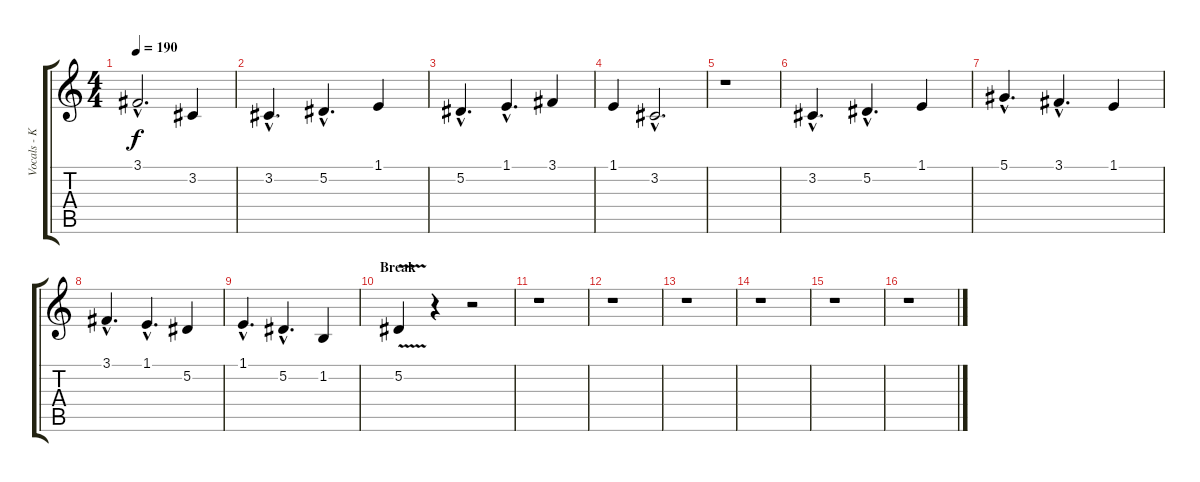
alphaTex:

\track ("Vocals - Kai Hansen" "Vocals - K") {instrument choiraahs}
\staff {score tabs}
\tuning (Eb4 Bb3 Gb3 Db3 Ab2 Eb2) {hide}
\ts (4 4)
\tempo 190
\clef g2
\ks c
3.1{hac}.2{d dy f} 3.2.4 |
3.2{hac}.4{d} 5.2{hac}.4{d} 1.1.4 |
5.2{hac}.4{d} 1.1{hac}.4{d} 3.1.4 |
1.1.4 3.2{hac}.2{d} |
r.1 |
3.2{hac}.4{d} 5.2{hac}.4{d} 1.1.4 |
5.1{hac}.4{d} 3.1{hac}.4{d} 1.1.4 |
3.1{hac}.4{d} 1.1{hac}.4{d} 5.2.4 |
1.1{hac}.4{d} 5.2{hac}.4{d} 1.2.4 |
\section ("" "Break")
5.2{v}.4 r.4 r.2 |
r.1 |
r.1 |
r.1 |
r.1 |
r.1 |
r.1
